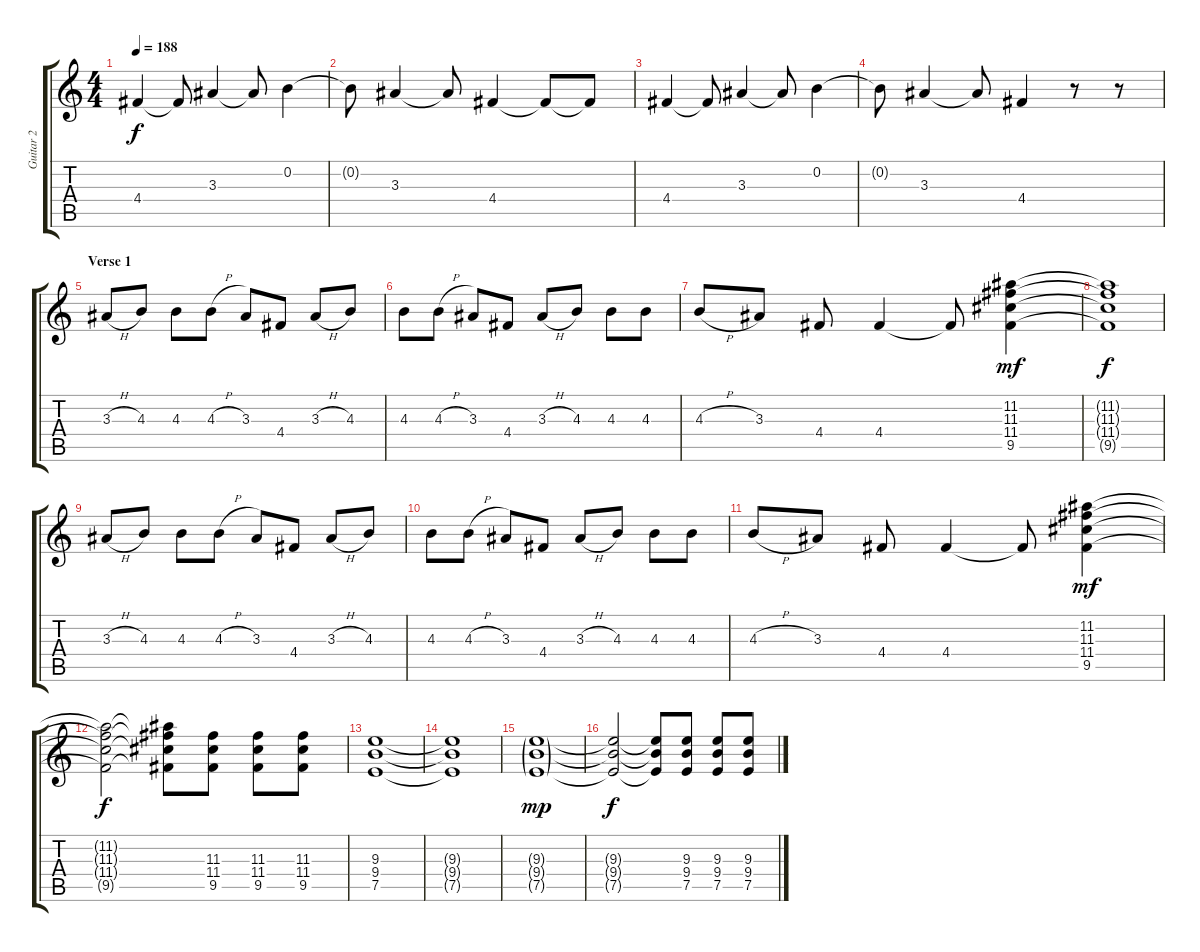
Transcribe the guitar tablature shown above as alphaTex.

\track ("Guitar 2" "Guitar 2") {instrument distortionguitar}
\staff {score tabs}
\tuning (E4 B3 G3 D3 A2 E2) {hide}
\ts (4 4)
\tempo 188
\clef g2
\ks c
4.4.4{dy f} 4.4{t}.8 3.3.4 3.3{t}.8 0.2.4 |
0.2{t}.8 3.3.4 3.3{t}.8 4.4.4 4.4{t}.8 4.4{t}.8 |
4.4.4 4.4{t}.8 3.3.4 3.3{t}.8 0.2.4 |
0.2{t}.8 3.3.4 3.3{t}.8 4.4.4 r.8 r.8 |
\section ("" "Verse 1")
3.3{h}.8 4.3.8 4.3.8 4.3{h}.8 3.3.8 4.4.8 3.3{h}.8 4.3.8 |
4.3.8 4.3{h}.8 3.3.8 4.4.8 3.3{h}.8 4.3.8 4.3.8 4.3.8 |
4.3{h}.8 3.3.8 4.4.8 4.4.4 4.4{t}.8 (11.2 11.3 11.4 9.5).4{dy mf} |
(11.2{t} 11.3{t} 11.4{t} 9.5{t}).1{dy f} |
3.3{h}.8 4.3.8 4.3.8 4.3{h}.8 3.3.8 4.4.8 3.3{h}.8 4.3.8 |
4.3.8 4.3{h}.8 3.3.8 4.4.8 3.3{h}.8 4.3.8 4.3.8 4.3.8 |
4.3{h}.8 3.3.8 4.4.8 4.4.4 4.4{t}.8 (11.2 11.3 11.4 9.5).4{dy mf} |
(11.2{t} 11.3{t} 11.4{t} 9.5{t}).2{dy f} (11.2{t} 11.3{t} 11.4{t} 9.5{t}).8 (11.3 11.4 9.5).8 (11.3 11.4 9.5).8 (11.3 11.4 9.5).8 |
(9.3 9.4 7.5).1 |
(9.3{t} 9.4{t} 7.5{t}).1 |
(9.3{g} 9.4{g} 7.5{g}).1{dy mp} |
(9.3{t} 9.4{t} 7.5{t}).2{dy f} (9.3{t} 9.4{t} 7.5{t}).8 (9.3 9.4 7.5).8 (9.3 9.4 7.5).8 (9.3 9.4 7.5).8
